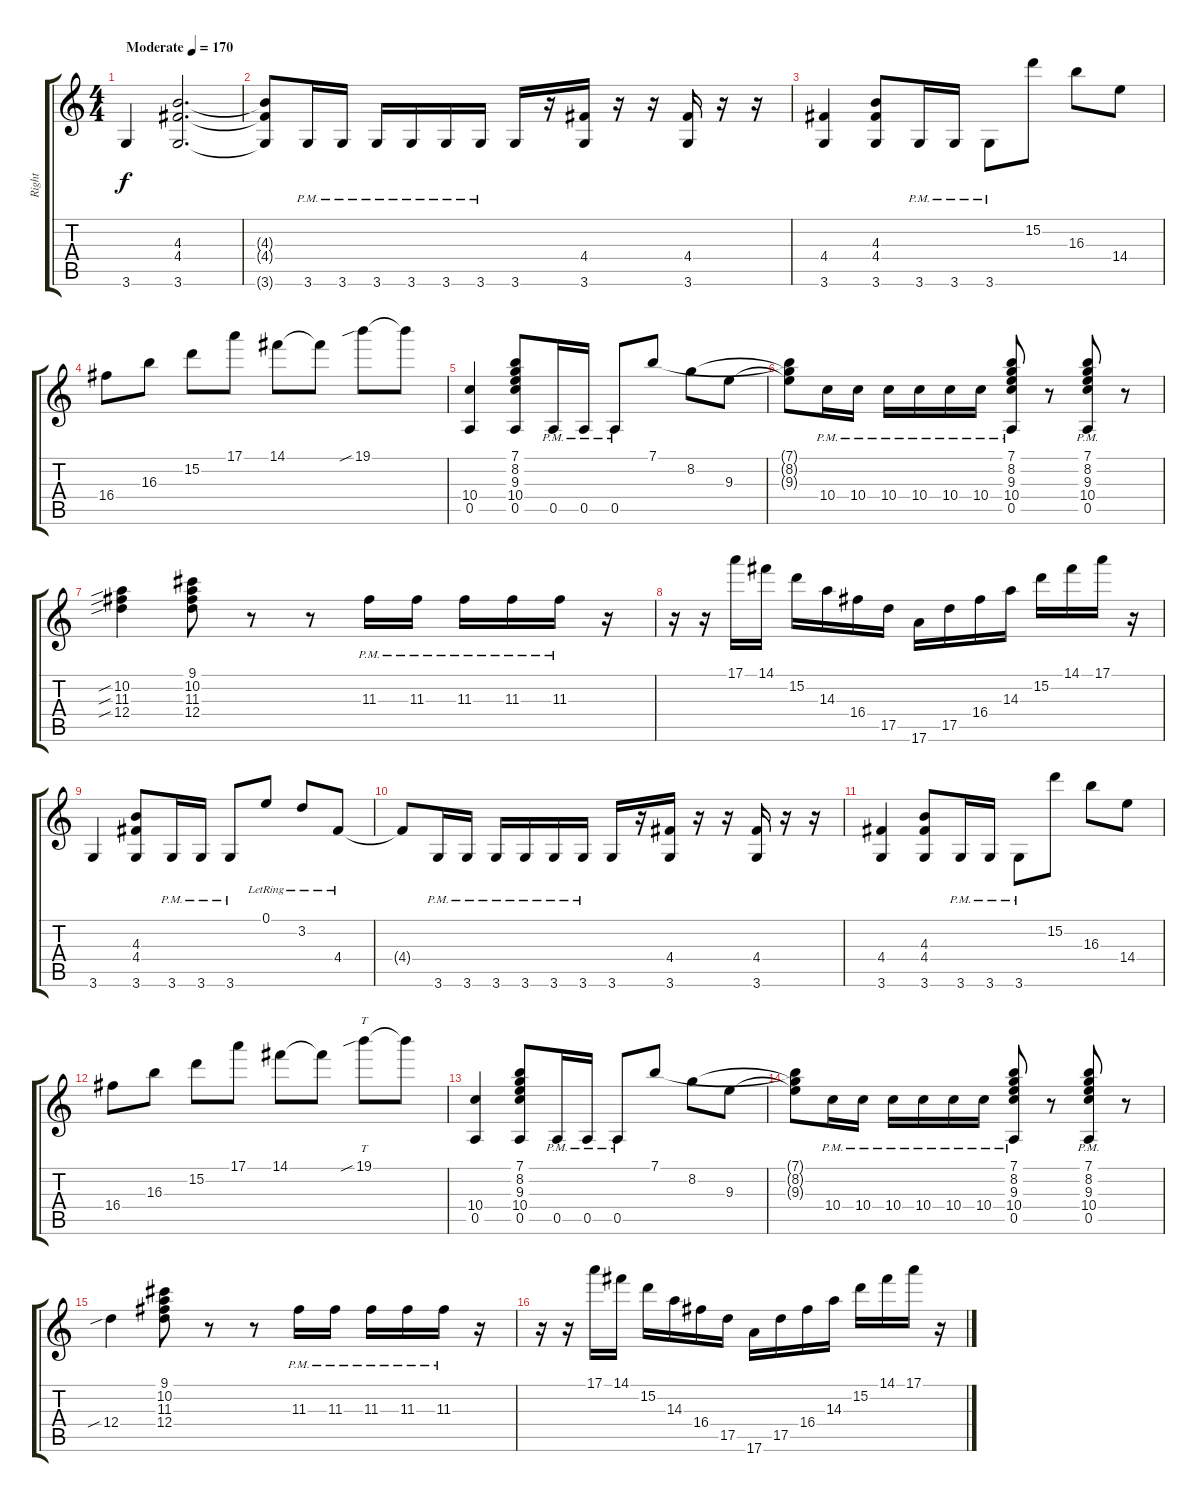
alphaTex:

\track ("Right" "Right") {instrument distortionguitar}
\staff {score tabs}
\tuning (E4 B3 G3 D3 A2 E2) {hide}
\ts (4 4)
\tempo (170 "Moderate")
\clef g2
\ks c
3.6.4{dy f instrument distortionguitar} (4.3 4.4 3.6).2{d} |
(4.3{t} 4.4{t} 3.6{t}).8 3.6{pm}.16 3.6{pm}.16 3.6{pm}.16 3.6{pm}.16 3.6{pm}.16 3.6{pm}.16 3.6.16 r.16 (4.4 3.6).16 r.16 r.16 (4.4 3.6).16 r.16 r.16 |
(4.4 3.6).4 (4.3 4.4 3.6).8 3.6{pm}.16 3.6{pm}.16 3.6{pm}.8 15.2.8 16.3.8 14.4.8 |
16.4.8 16.3.8 15.2.8 17.1.8 14.1.8 14.1{t}.8 19.1{sib}.8 19.1{t}.8 |
(10.4 0.5).4 (7.1 8.2 9.3 10.4 0.5).8 0.5{pm}.16 0.5{pm}.16 0.5{pm}.8 7.1.8 8.2.8 9.3.8 |
(7.1{t} 8.2{t} 9.3{t}).8 10.4{pm}.16 10.4{pm}.16 10.4{pm}.16 10.4{pm}.16 10.4{pm}.16 10.4{pm}.16 (7.1 8.2 9.3 10.4 0.5{pm}).8 r.8 (7.1 8.2 9.3 10.4 0.5{pm}).8 r.8 |
(10.2{sib} 11.3{sib} 12.4{sib}).4 (9.1 10.2 11.3 12.4).8 r.8 r.8 11.3{pm}.16 11.3{pm}.16 11.3{pm}.16 11.3{pm}.16 11.3{pm}.16 r.16 |
r.16 r.16 17.1.16 14.1.16 15.2.16 14.3.16 16.4.16 17.5.16 17.6.16 17.5.16 16.4.16 14.3.16 15.2.16 14.1.16 17.1.16 r.16 |
3.6.4 (4.3 4.4 3.6).8 3.6{pm}.16 3.6{pm}.16 3.6{pm}.8 0.1{lr}.8 3.2{lr}.8 4.4{lr}.8 |
4.4{t}.8 3.6{pm}.16 3.6{pm}.16 3.6{pm}.16 3.6{pm}.16 3.6{pm}.16 3.6{pm}.16 3.6.16 r.16 (4.4 3.6).16 r.16 r.16 (4.4 3.6).16 r.16 r.16 |
(4.4 3.6).4 (4.3 4.4 3.6).8 3.6{pm}.16 3.6{pm}.16 3.6{pm}.8 15.2.8 16.3.8 14.4.8 |
16.4.8 16.3.8 15.2.8 17.1.8 14.1.8 14.1{t}.8 19.1{sib}.8{tt} 19.1{t}.8 |
(10.4 0.5).4 (7.1 8.2 9.3 10.4 0.5).8 0.5{pm}.16 0.5{pm}.16 0.5{pm}.8 7.1.8 8.2.8 9.3.8 |
(7.1{t} 8.2{t} 9.3{t}).8 10.4{pm}.16 10.4{pm}.16 10.4{pm}.16 10.4{pm}.16 10.4{pm}.16 10.4{pm}.16 (7.1 8.2 9.3 10.4 0.5{pm}).8 r.8 (7.1 8.2 9.3 10.4 0.5{pm}).8 r.8 |
12.4{sib}.4 (9.1 10.2 11.3 12.4).8 r.8 r.8 11.3{pm}.16 11.3{pm}.16 11.3{pm}.16 11.3{pm}.16 11.3{pm}.16 r.16 |
r.16 r.16 17.1.16 14.1.16 15.2.16 14.3.16 16.4.16 17.5.16 17.6.16 17.5.16 16.4.16 14.3.16 15.2.16 14.1.16 17.1.16 r.16
